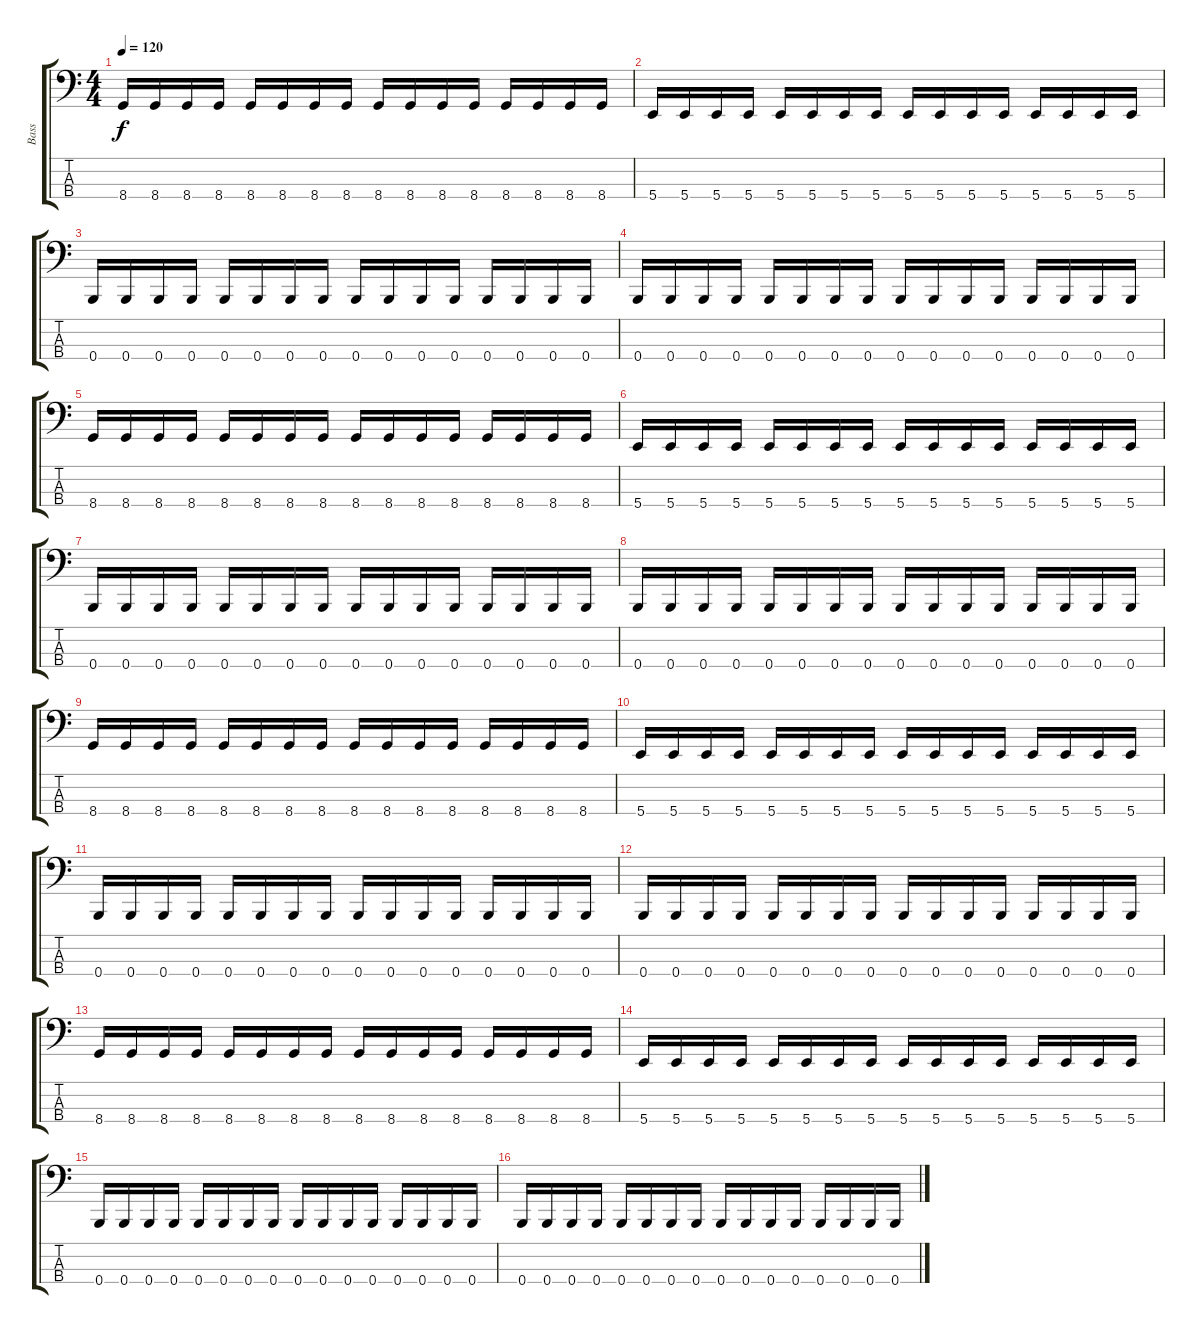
\track ("Bass" "Bass") {instrument electricbasspick}
\staff {score tabs}
\tuning (E2 B1 Gb1 B0) {hide}
\ts (4 4)
\tempo 120
\clef f4
\ks c
8.4.16{dy f} 8.4.16 8.4.16 8.4.16 8.4.16 8.4.16 8.4.16 8.4.16 8.4.16 8.4.16 8.4.16 8.4.16 8.4.16 8.4.16 8.4.16 8.4.16 |
5.4.16 5.4.16 5.4.16 5.4.16 5.4.16 5.4.16 5.4.16 5.4.16 5.4.16 5.4.16 5.4.16 5.4.16 5.4.16 5.4.16 5.4.16 5.4.16 |
0.4.16 0.4.16 0.4.16 0.4.16 0.4.16 0.4.16 0.4.16 0.4.16 0.4.16 0.4.16 0.4.16 0.4.16 0.4.16 0.4.16 0.4.16 0.4.16 |
0.4.16 0.4.16 0.4.16 0.4.16 0.4.16 0.4.16 0.4.16 0.4.16 0.4.16 0.4.16 0.4.16 0.4.16 0.4.16 0.4.16 0.4.16 0.4.16 |
8.4.16 8.4.16 8.4.16 8.4.16 8.4.16 8.4.16 8.4.16 8.4.16 8.4.16 8.4.16 8.4.16 8.4.16 8.4.16 8.4.16 8.4.16 8.4.16 |
5.4.16 5.4.16 5.4.16 5.4.16 5.4.16 5.4.16 5.4.16 5.4.16 5.4.16 5.4.16 5.4.16 5.4.16 5.4.16 5.4.16 5.4.16 5.4.16 |
0.4.16 0.4.16 0.4.16 0.4.16 0.4.16 0.4.16 0.4.16 0.4.16 0.4.16 0.4.16 0.4.16 0.4.16 0.4.16 0.4.16 0.4.16 0.4.16 |
0.4.16 0.4.16 0.4.16 0.4.16 0.4.16 0.4.16 0.4.16 0.4.16 0.4.16 0.4.16 0.4.16 0.4.16 0.4.16 0.4.16 0.4.16 0.4.16 |
8.4.16 8.4.16 8.4.16 8.4.16 8.4.16 8.4.16 8.4.16 8.4.16 8.4.16 8.4.16 8.4.16 8.4.16 8.4.16 8.4.16 8.4.16 8.4.16 |
5.4.16 5.4.16 5.4.16 5.4.16 5.4.16 5.4.16 5.4.16 5.4.16 5.4.16 5.4.16 5.4.16 5.4.16 5.4.16 5.4.16 5.4.16 5.4.16 |
0.4.16 0.4.16 0.4.16 0.4.16 0.4.16 0.4.16 0.4.16 0.4.16 0.4.16 0.4.16 0.4.16 0.4.16 0.4.16 0.4.16 0.4.16 0.4.16 |
0.4.16 0.4.16 0.4.16 0.4.16 0.4.16 0.4.16 0.4.16 0.4.16 0.4.16 0.4.16 0.4.16 0.4.16 0.4.16 0.4.16 0.4.16 0.4.16 |
8.4.16 8.4.16 8.4.16 8.4.16 8.4.16 8.4.16 8.4.16 8.4.16 8.4.16 8.4.16 8.4.16 8.4.16 8.4.16 8.4.16 8.4.16 8.4.16 |
5.4.16 5.4.16 5.4.16 5.4.16 5.4.16 5.4.16 5.4.16 5.4.16 5.4.16 5.4.16 5.4.16 5.4.16 5.4.16 5.4.16 5.4.16 5.4.16 |
0.4.16 0.4.16 0.4.16 0.4.16 0.4.16 0.4.16 0.4.16 0.4.16 0.4.16 0.4.16 0.4.16 0.4.16 0.4.16 0.4.16 0.4.16 0.4.16 |
0.4.16 0.4.16 0.4.16 0.4.16 0.4.16 0.4.16 0.4.16 0.4.16 0.4.16 0.4.16 0.4.16 0.4.16 0.4.16 0.4.16 0.4.16 0.4.16
